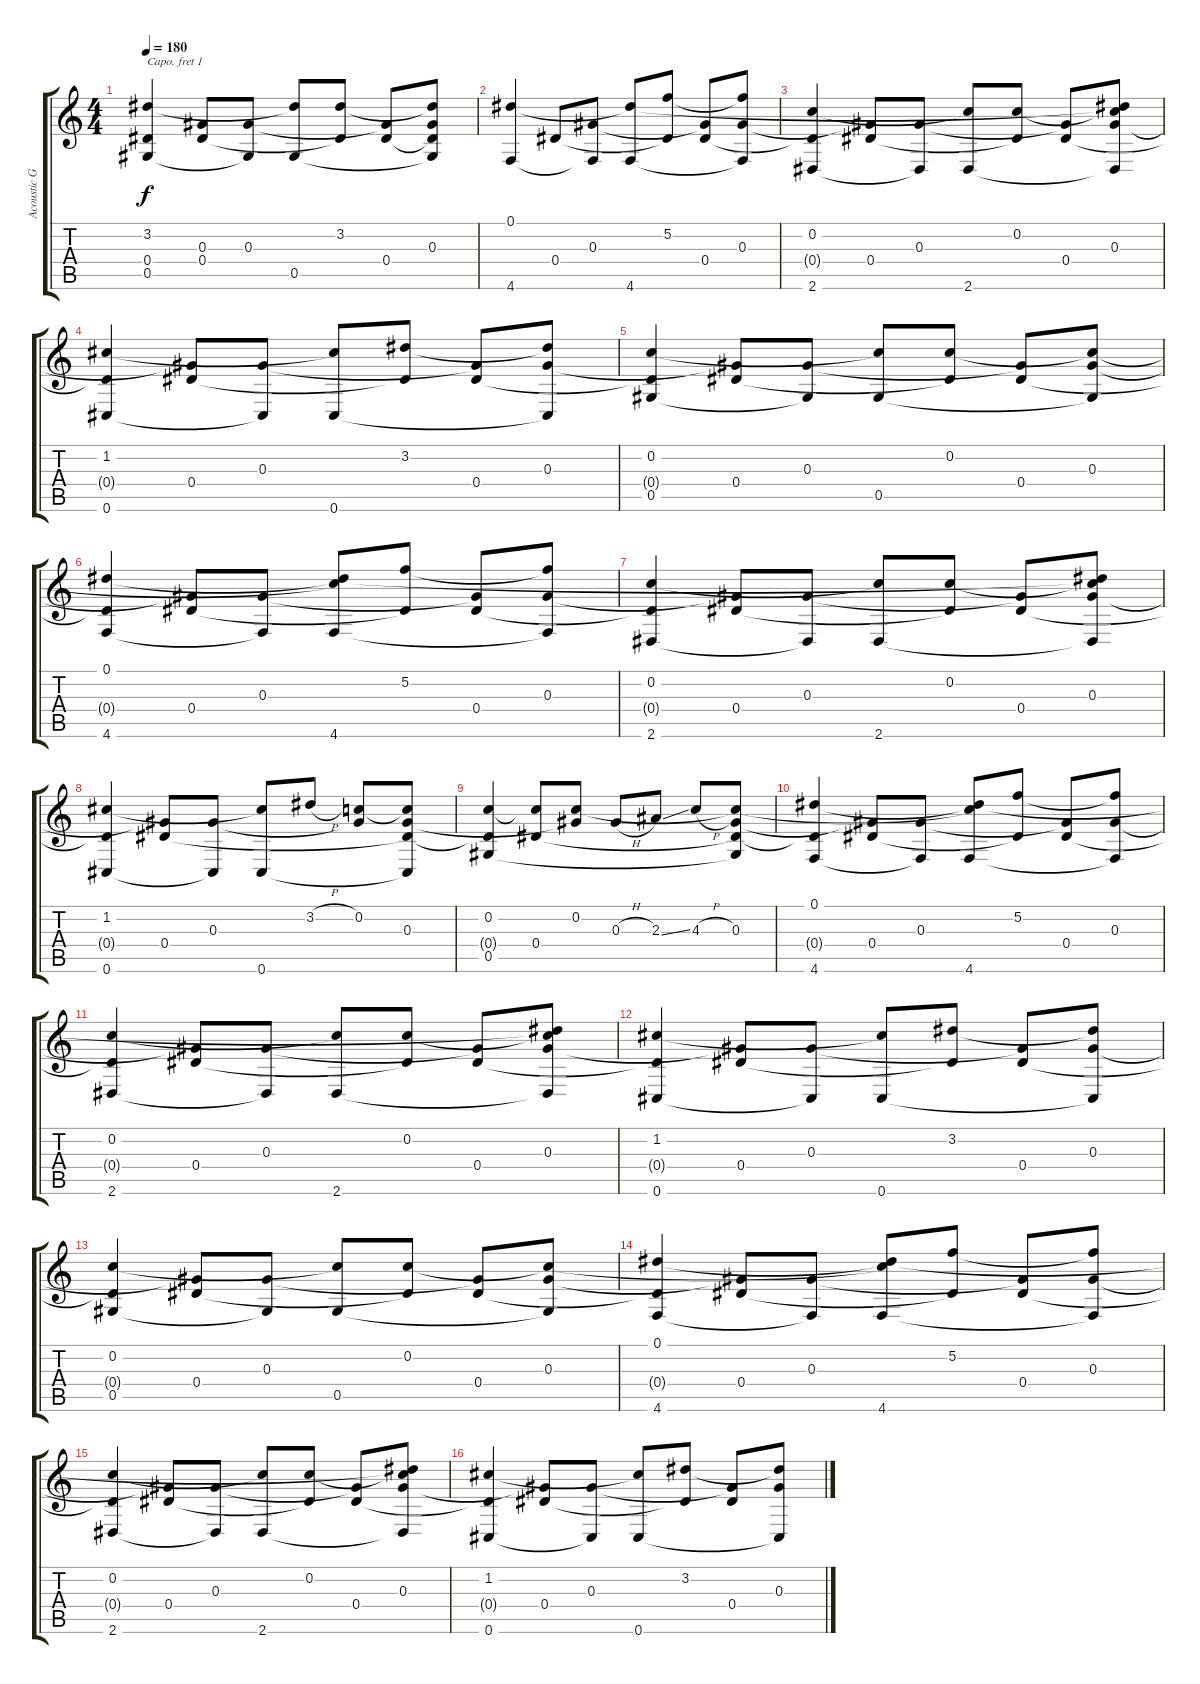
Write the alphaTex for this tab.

\track ("Acoustic Guitar (C G D G B D) [Capo 1]" "Acoustic G") {instrument acousticguitarsteel}
\staff {score tabs}
\capo 1
\tuning (D4 B3 G3 D3 G2 C2) {hide}
\ts (4 4)
\tempo 180
\clef g2
\ks c
(3.2 0.4{t} 0.5).4{dy f} (0.3{t} 0.4).8 (0.3 0.5{t}).8 (3.2{t} 0.5).8 (3.2 0.4{t}).8 (0.3{t} 0.4).8 (3.2{t} 0.3 0.4{t} 0.5{t}).8 |
(0.1 4.6).4 0.4.8 (0.3 4.6{t}).8 (0.1{t} 4.6).8 (5.2 0.4{t}).8 (0.3{t} 0.4).8 (5.2{t} 0.3 4.6{t}).8 |
(0.2 0.4{t} 2.6).4 (0.3{t} 0.4).8 (0.3 2.6{t}).8 (0.2{t} 2.6).8 (0.2 0.4{t}).8 (0.3{t} 0.4).8 (0.1{t} 0.2{t} 0.3 2.6{t}).8 |
(1.2 0.4{t} 0.6).4 (0.3{t} 0.4).8 (0.3 0.6{t}).8 (1.2{t} 0.6).8 (3.2 0.4{t}).8 (0.3{t} 0.4).8 (3.2{t} 0.3 0.6{t}).8 |
(0.2 0.4{t} 0.5).4 (0.3{t} 0.4).8 (0.3 0.5{t}).8 (0.2{t} 0.5).8 (0.2 0.4{t}).8 (0.3{t} 0.4).8 (0.2{t} 0.3 0.5{t}).8 |
(0.1 0.4{t} 4.6).4 (0.3{t} 0.4).8 (0.3 4.6{t}).8 (0.1{t} 0.2{t} 4.6).8 (5.2 0.4{t}).8 (0.3{t} 0.4).8 (5.2{t} 0.3 4.6{t}).8 |
(0.2 0.4{t} 2.6).4 (0.3{t} 0.4).8 (0.3 2.6{t}).8 (0.2{t} 2.6).8 (0.2 0.4{t}).8 (0.3{t} 0.4).8 (0.1{t} 0.2{t} 0.3 2.6{t}).8 |
(1.2 0.4{t} 0.6).4 (0.3{t} 0.4).8 (0.3 0.6{t}).8 (1.2{t} 0.6).8 3.2{h}.8 (0.2 0.3{t}).8 (0.2{t} 0.3 0.4{t} 0.6{t}).8 |
(0.2 0.4{t} 0.5).4 (0.2{t} 0.4).8 (0.2 0.3{t}).8 0.3{h}.8 2.3{ss}.8 4.3{h}.8 (0.2{t} 0.3 0.4{t} 0.5{t}).8 |
(0.1 0.4{t} 4.6).4 (0.3{t} 0.4).8 (0.3 4.6{t}).8 (0.1{t} 0.2{t} 4.6).8 (5.2 0.4{t}).8 (0.3{t} 0.4).8 (5.2{t} 0.3 4.6{t}).8 |
(0.2 0.4{t} 2.6).4 (0.3{t} 0.4).8 (0.3 2.6{t}).8 (0.2{t} 2.6).8 (0.2 0.4{t}).8 (0.3{t} 0.4).8 (0.1{t} 0.2{t} 0.3 2.6{t}).8 |
(1.2 0.4{t} 0.6).4 (0.3{t} 0.4).8 (0.3 0.6{t}).8 (1.2{t} 0.6).8 (3.2 0.4{t}).8 (0.3{t} 0.4).8 (3.2{t} 0.3 0.6{t}).8 |
(0.2 0.4{t} 0.5).4 (0.3{t} 0.4).8 (0.3 0.5{t}).8 (0.2{t} 0.5).8 (0.2 0.4{t}).8 (0.3{t} 0.4).8 (0.2{t} 0.3 0.5{t}).8 |
(0.1 0.4{t} 4.6).4 (0.3{t} 0.4).8 (0.3 4.6{t}).8 (0.1{t} 0.2{t} 4.6).8 (5.2 0.4{t}).8 (0.3{t} 0.4).8 (5.2{t} 0.3 4.6{t}).8 |
(0.2 0.4{t} 2.6).4 (0.3{t} 0.4).8 (0.3 2.6{t}).8 (0.2{t} 2.6).8 (0.2 0.4{t}).8 (0.3{t} 0.4).8 (0.1{t} 0.2{t} 0.3 2.6{t}).8 |
(1.2 0.4{t} 0.6).4 (0.3{t} 0.4).8 (0.3 0.6{t}).8 (1.2{t} 0.6).8 (3.2 0.4{t}).8 (0.3{t} 0.4).8 (3.2{t} 0.3 0.6{t}).8
